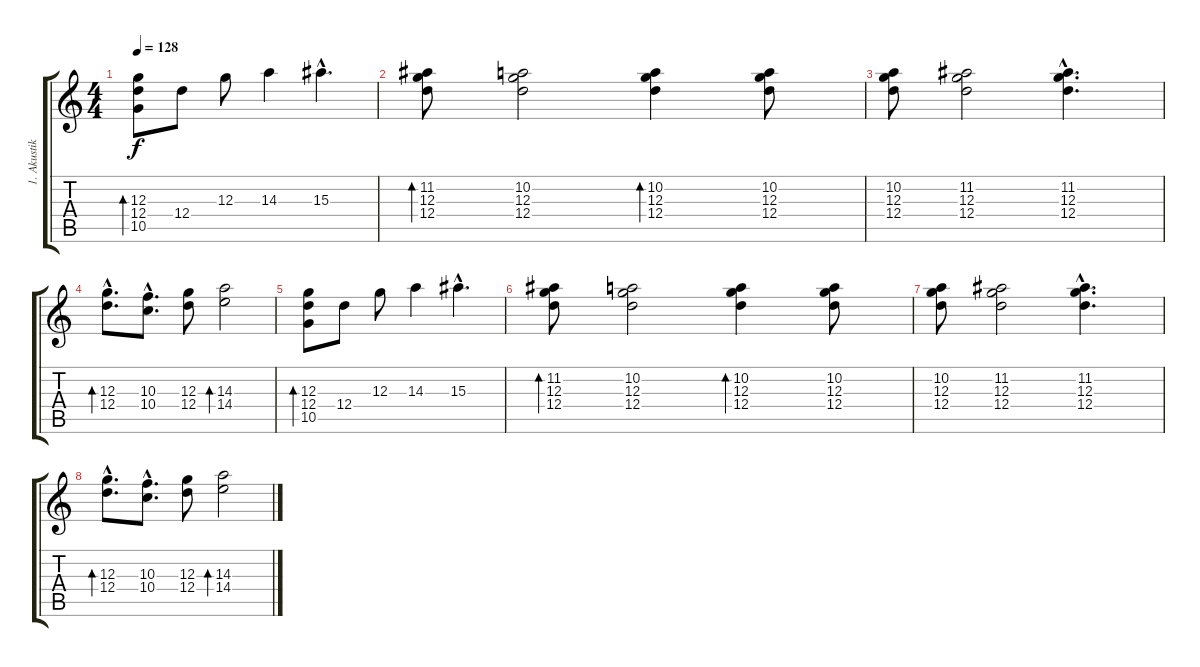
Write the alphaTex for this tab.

\track ("1. Akustik" "1. Akustik") {instrument acousticguitarsteel}
\staff {score tabs}
\tuning (E4 B3 G3 D3 A2 E2) {hide}
\ts (4 4)
\tempo 128
\clef g2
\ks c
(12.3 12.4 10.5).8{bd 240 dy f} 12.4.8 12.3.8 14.3.4 15.3{hac}.4{d} |
(11.2 12.3 12.4).8{bd 240} (10.2 12.3 12.4).2 (10.2 12.3 12.4).4{bd 240} (10.2 12.3 12.4).8 |
(10.2 12.3 12.4).8 (11.2 12.3 12.4).2 (11.2{hac} 12.3{hac} 12.4{hac}).4{d} |
(12.3{hac} 12.4{hac}).8{d bd 240} (10.3{hac} 10.4{hac}).8{d} (12.3 12.4).8 (14.3 14.4).2{bd 240} |
(12.3 12.4 10.5).8{bd 240} 12.4.8 12.3.8 14.3.4 15.3{hac}.4{d} |
(11.2 12.3 12.4).8{bd 240} (10.2 12.3 12.4).2 (10.2 12.3 12.4).4{bd 240} (10.2 12.3 12.4).8 |
(10.2 12.3 12.4).8 (11.2 12.3 12.4).2 (11.2{hac} 12.3{hac} 12.4{hac}).4{d} |
(12.3{hac} 12.4{hac}).8{d bd 240} (10.3{hac} 10.4{hac}).8{d} (12.3 12.4).8 (14.3 14.4).2{bd 240}
